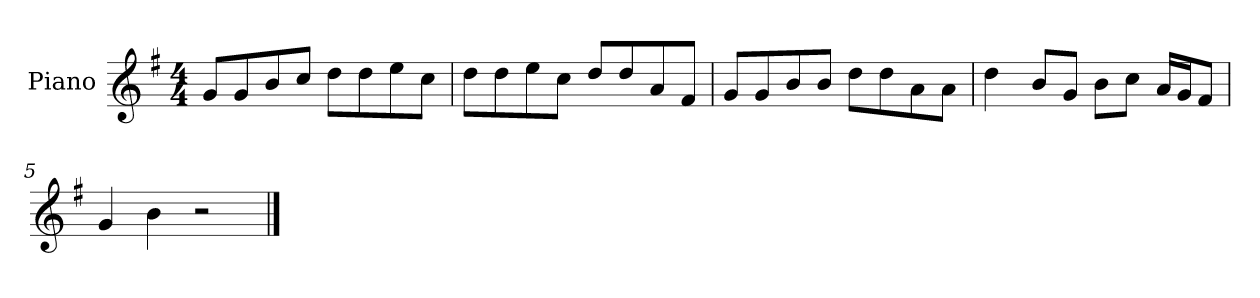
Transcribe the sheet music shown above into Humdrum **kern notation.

**kern
*part1
*staff1
*I"Piano
*I'P-no
*clefG2
*k[f#]
*M4/4
*MM90
=1
8g/L
8g/
8b/
8cc/J
8dd\L
8dd\
8ee\
8cc\J
=2
8dd\L
8dd\
8ee\
8cc\J
8dd/L
8dd/
8a/
8f#/J
=3
8g/L
8g/
8b/
8b/J
8dd\L
8dd\
8a\
8a\J
=4
4dd\
8b/L
8g/J
8b\L
8cc\J
16a/LL
16g/J
8f#/J
=5
4g/
4b\
2r
==
*-
